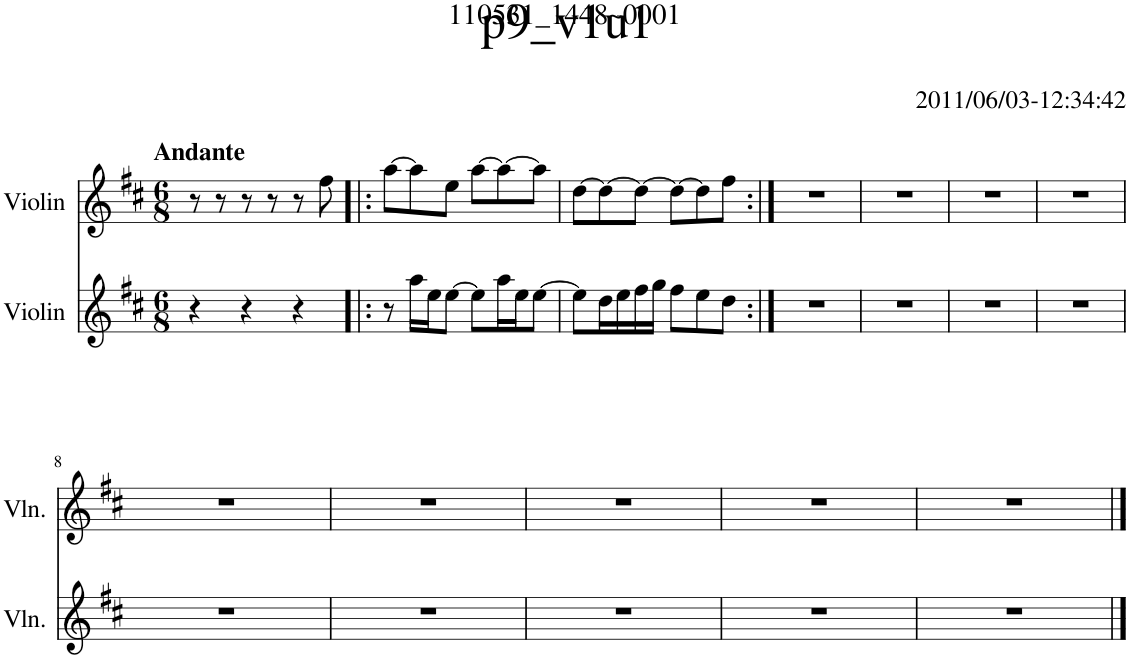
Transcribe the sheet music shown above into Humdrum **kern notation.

**kern	**kern
*part2	*part1
*staff2	*staff1
*I"Violin	*I"Violin
*I'Vln.	*I'Vln.
*clefG2	*clefG2
*k[f#c#]	*k[f#c#]
*M6/8	*M6/8
=1	=1
!	!LO:TX:a:B:t=Andante
4r	8r
.	8r
4r	8r
.	8r
4r	8r
.	8ff#\
=2!|:	=2!|:
8r	[8aa\L
16aa\LL	8aa\]
16ee\J	.
[8ee\J	8ee\J
8ee\L]	[8aa\L
16aa\L	8aa\_
16ee\J	.
[8ee\J	8aa\J]
=3	=3
8ee\L]	[8dd\L
16dd\L	8dd\_
16ee\	.
16ff#\	8dd\J_
16gg\JJ	.
8ff#\L	8dd\L_
8ee\	8dd\]
8dd\J	8ff#\J
=4:|!	=4:|!
2.r	2.r
=5	=5
2.r	2.r
=6	=6
2.r	2.r
=7	=7
2.r	2.r
!!LO:LB:g=z
=8	=8
2.r	2.r
=9	=9
2.r	2.r
=10	=10
2.r	2.r
=11	=11
2.r	2.r
=12	=12
2.r	2.r
==	==
*-	*-
